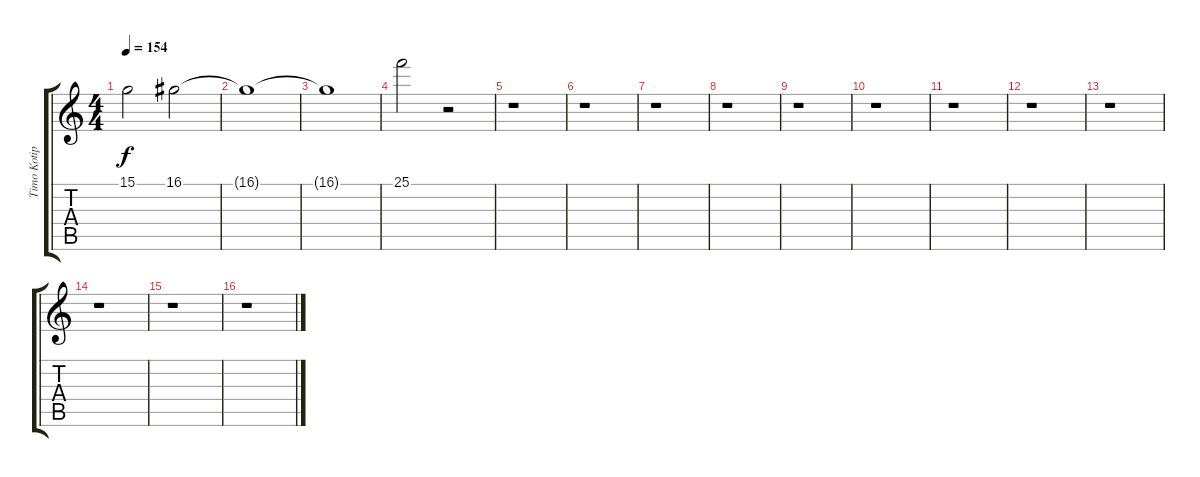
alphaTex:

\track ("Timo Kotipelto" "Timo Kotip") {instrument lead3calliope}
\staff {score tabs}
\tuning (E4 B3 G3 D3 A2 E2) {hide}
\ts (4 4)
\tempo 154
\clef g2
\ks c
15.1.2{dy f} 16.1.2 |
16.1{t}.1 |
16.1{t}.1 |
25.1.2 r.2 |
r.1 |
r.1 |
r.1 |
r.1 |
r.1 |
r.1 |
r.1 |
r.1 |
r.1 |
r.1 |
r.1 |
r.1
